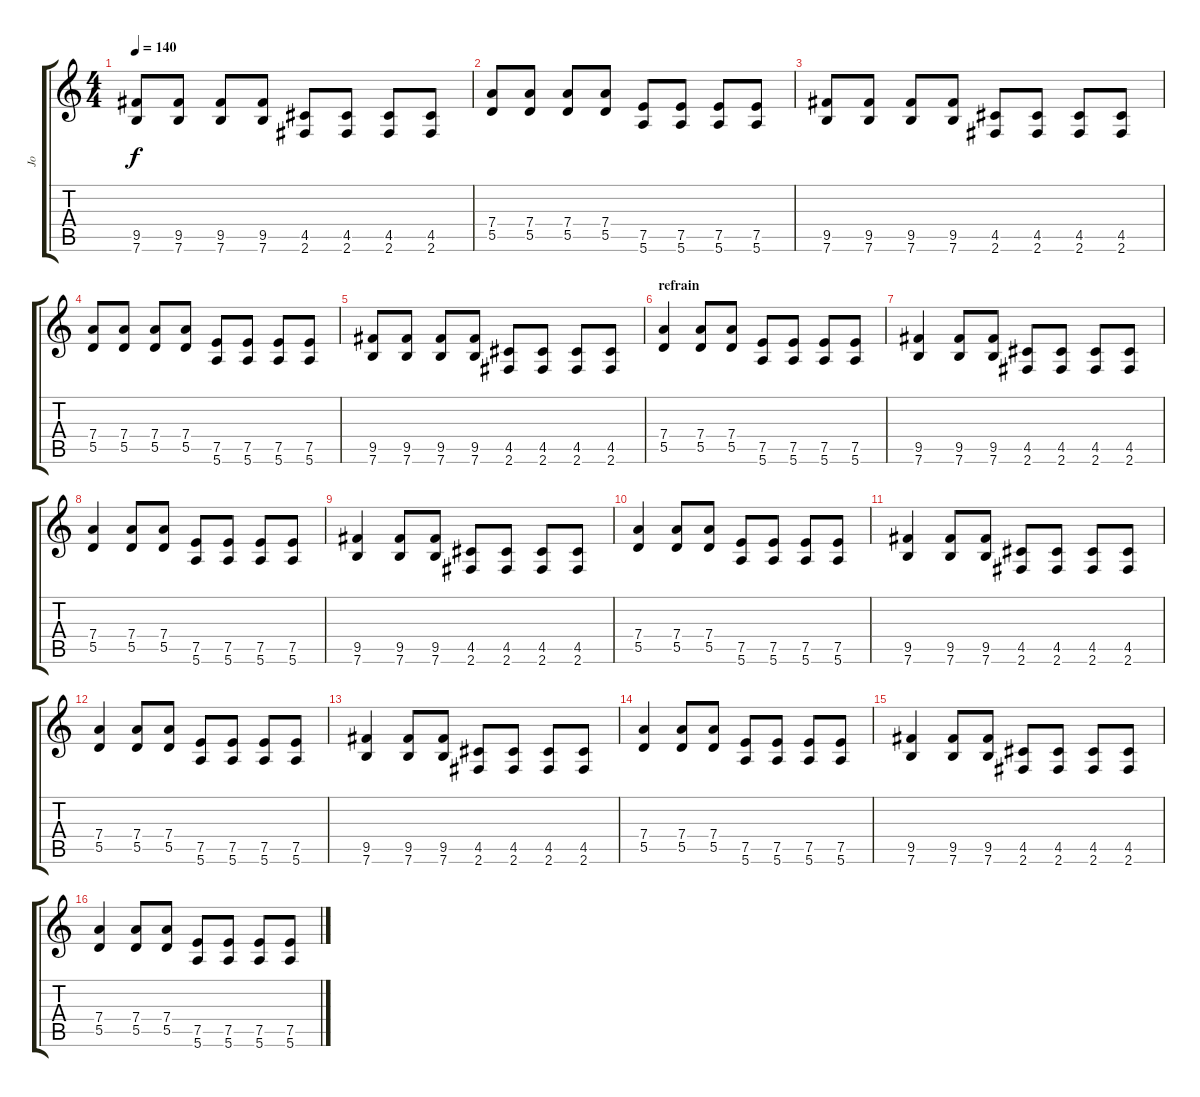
\track ("Jo" "Jo") {instrument overdrivenguitar}
\staff {score tabs}
\tuning (E4 B3 G3 D3 A2 E2) {hide}
\ts (4 4)
\tempo 140
\clef g2
\ks c
(9.5 7.6).8{dy f} (9.5 7.6).8 (9.5 7.6).8 (9.5 7.6).8 (4.5 2.6).8 (4.5 2.6).8 (4.5 2.6).8 (4.5 2.6).8 |
(7.4 5.5).8{volume 16} (7.4 5.5).8 (7.4 5.5).8 (7.4 5.5).8 (7.5 5.6).8 (7.5 5.6).8 (7.5 5.6).8 (7.5 5.6).8 |
(9.5 7.6).8 (9.5 7.6).8 (9.5 7.6).8 (9.5 7.6).8 (4.5 2.6).8 (4.5 2.6).8 (4.5 2.6).8 (4.5 2.6).8 |
(7.4 5.5).8{volume 16} (7.4 5.5).8 (7.4 5.5).8 (7.4 5.5).8 (7.5 5.6).8 (7.5 5.6).8 (7.5 5.6).8 (7.5 5.6).8 |
(9.5 7.6).8 (9.5 7.6).8 (9.5 7.6).8 (9.5 7.6).8 (4.5 2.6).8 (4.5 2.6).8 (4.5 2.6).8 (4.5 2.6).8 |
\section ("" "refrain")
(7.4 5.5).4{volume 16} (7.4 5.5).8 (7.4 5.5).8 (7.5 5.6).8 (7.5 5.6).8 (7.5 5.6).8 (7.5 5.6).8 |
(9.5 7.6).4 (9.5 7.6).8 (9.5 7.6).8 (4.5 2.6).8 (4.5 2.6).8 (4.5 2.6).8 (4.5 2.6).8 |
(7.4 5.5).4{volume 16} (7.4 5.5).8 (7.4 5.5).8 (7.5 5.6).8 (7.5 5.6).8 (7.5 5.6).8 (7.5 5.6).8 |
(9.5 7.6).4 (9.5 7.6).8 (9.5 7.6).8 (4.5 2.6).8 (4.5 2.6).8 (4.5 2.6).8 (4.5 2.6).8 |
(7.4 5.5).4{volume 16} (7.4 5.5).8 (7.4 5.5).8 (7.5 5.6).8 (7.5 5.6).8 (7.5 5.6).8 (7.5 5.6).8 |
(9.5 7.6).4 (9.5 7.6).8 (9.5 7.6).8 (4.5 2.6).8 (4.5 2.6).8 (4.5 2.6).8 (4.5 2.6).8 |
(7.4 5.5).4{volume 16} (7.4 5.5).8 (7.4 5.5).8 (7.5 5.6).8 (7.5 5.6).8 (7.5 5.6).8 (7.5 5.6).8 |
(9.5 7.6).4 (9.5 7.6).8 (9.5 7.6).8 (4.5 2.6).8 (4.5 2.6).8 (4.5 2.6).8 (4.5 2.6).8 |
(7.4 5.5).4{volume 16} (7.4 5.5).8 (7.4 5.5).8 (7.5 5.6).8 (7.5 5.6).8 (7.5 5.6).8 (7.5 5.6).8 |
(9.5 7.6).4 (9.5 7.6).8 (9.5 7.6).8 (4.5 2.6).8 (4.5 2.6).8 (4.5 2.6).8 (4.5 2.6).8 |
(7.4 5.5).4{volume 16} (7.4 5.5).8 (7.4 5.5).8 (7.5 5.6).8 (7.5 5.6).8 (7.5 5.6).8 (7.5 5.6).8
